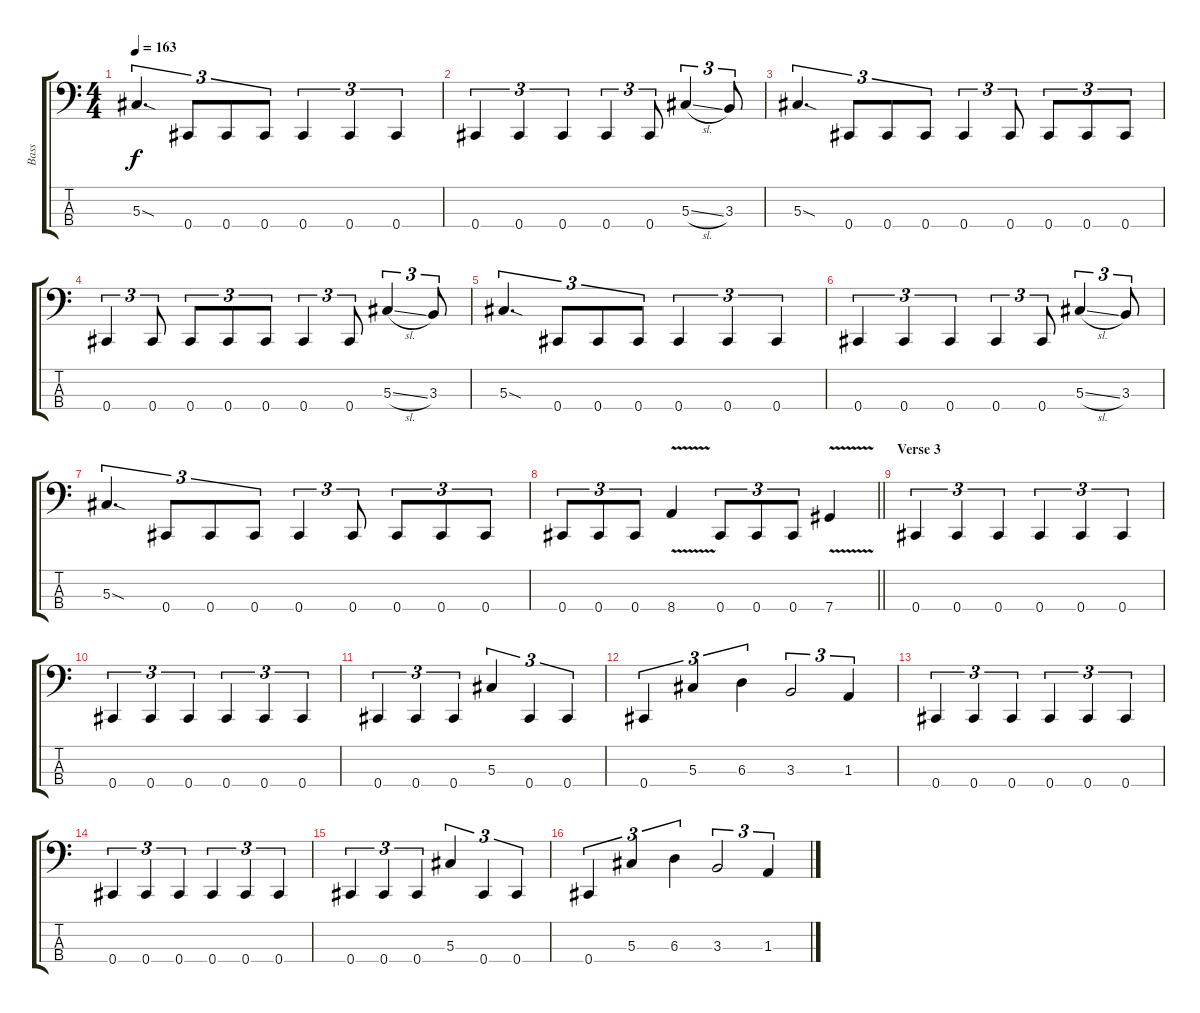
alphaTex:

\track ("Bass" "Bass") {instrument electricbasspick}
\staff {score tabs}
\tuning (Gb2 Db2 Ab1 Db1) {hide}
\ts (4 4)
\tempo 163
\clef f4
\ks c
5.3{sod}.4{d tu (3 2) dy f} 0.4.8{tu (3 2)} 0.4.8{tu (3 2)} 0.4.8{tu (3 2)} 0.4.4{tu (3 2)} 0.4.4{tu (3 2)} 0.4.4{tu (3 2)} |
0.4.4{tu (3 2)} 0.4.4{tu (3 2)} 0.4.4{tu (3 2)} 0.4.4{tu (3 2)} 0.4.8{tu (3 2)} 5.3{sl}.4{tu (3 2)} 3.3.8{tu (3 2)} |
5.3{sod}.4{d tu (3 2)} 0.4.8{tu (3 2)} 0.4.8{tu (3 2)} 0.4.8{tu (3 2)} 0.4.4{tu (3 2)} 0.4.8{tu (3 2)} 0.4.8{tu (3 2)} 0.4.8{tu (3 2)} 0.4.8{tu (3 2)} |
0.4.4{tu (3 2)} 0.4.8{tu (3 2)} 0.4.8{tu (3 2)} 0.4.8{tu (3 2)} 0.4.8{tu (3 2)} 0.4.4{tu (3 2)} 0.4.8{tu (3 2)} 5.3{sl}.4{tu (3 2)} 3.3.8{tu (3 2)} |
5.3{sod}.4{d tu (3 2)} 0.4.8{tu (3 2)} 0.4.8{tu (3 2)} 0.4.8{tu (3 2)} 0.4.4{tu (3 2)} 0.4.4{tu (3 2)} 0.4.4{tu (3 2)} |
0.4.4{tu (3 2)} 0.4.4{tu (3 2)} 0.4.4{tu (3 2)} 0.4.4{tu (3 2)} 0.4.8{tu (3 2)} 5.3{sl}.4{tu (3 2)} 3.3.8{tu (3 2)} |
5.3{sod}.4{d tu (3 2)} 0.4.8{tu (3 2)} 0.4.8{tu (3 2)} 0.4.8{tu (3 2)} 0.4.4{tu (3 2)} 0.4.8{tu (3 2)} 0.4.8{tu (3 2)} 0.4.8{tu (3 2)} 0.4.8{tu (3 2)} |
\barLineRight lightlight
0.4.8{tu (3 2)} 0.4.8{tu (3 2)} 0.4.8{tu (3 2)} 8.4{v}.4 0.4.8{tu (3 2)} 0.4.8{tu (3 2)} 0.4.8{tu (3 2)} 7.4{v}.4 |
\section ("" "Verse 3")
0.4.4{tu (3 2)} 0.4.4{tu (3 2)} 0.4.4{tu (3 2)} 0.4.4{tu (3 2)} 0.4.4{tu (3 2)} 0.4.4{tu (3 2)} |
0.4.4{tu (3 2)} 0.4.4{tu (3 2)} 0.4.4{tu (3 2)} 0.4.4{tu (3 2)} 0.4.4{tu (3 2)} 0.4.4{tu (3 2)} |
0.4.4{tu (3 2)} 0.4.4{tu (3 2)} 0.4.4{tu (3 2)} 5.3.4{tu (3 2)} 0.4.4{tu (3 2)} 0.4.4{tu (3 2)} |
0.4.4{tu (3 2)} 5.3.4{tu (3 2)} 6.3.4{tu (3 2)} 3.3.2{tu (3 2)} 1.3.4{tu (3 2)} |
0.4.4{tu (3 2)} 0.4.4{tu (3 2)} 0.4.4{tu (3 2)} 0.4.4{tu (3 2)} 0.4.4{tu (3 2)} 0.4.4{tu (3 2)} |
0.4.4{tu (3 2)} 0.4.4{tu (3 2)} 0.4.4{tu (3 2)} 0.4.4{tu (3 2)} 0.4.4{tu (3 2)} 0.4.4{tu (3 2)} |
0.4.4{tu (3 2)} 0.4.4{tu (3 2)} 0.4.4{tu (3 2)} 5.3.4{tu (3 2)} 0.4.4{tu (3 2)} 0.4.4{tu (3 2)} |
0.4.4{tu (3 2)} 5.3.4{tu (3 2)} 6.3.4{tu (3 2)} 3.3.2{tu (3 2)} 1.3.4{tu (3 2)}
